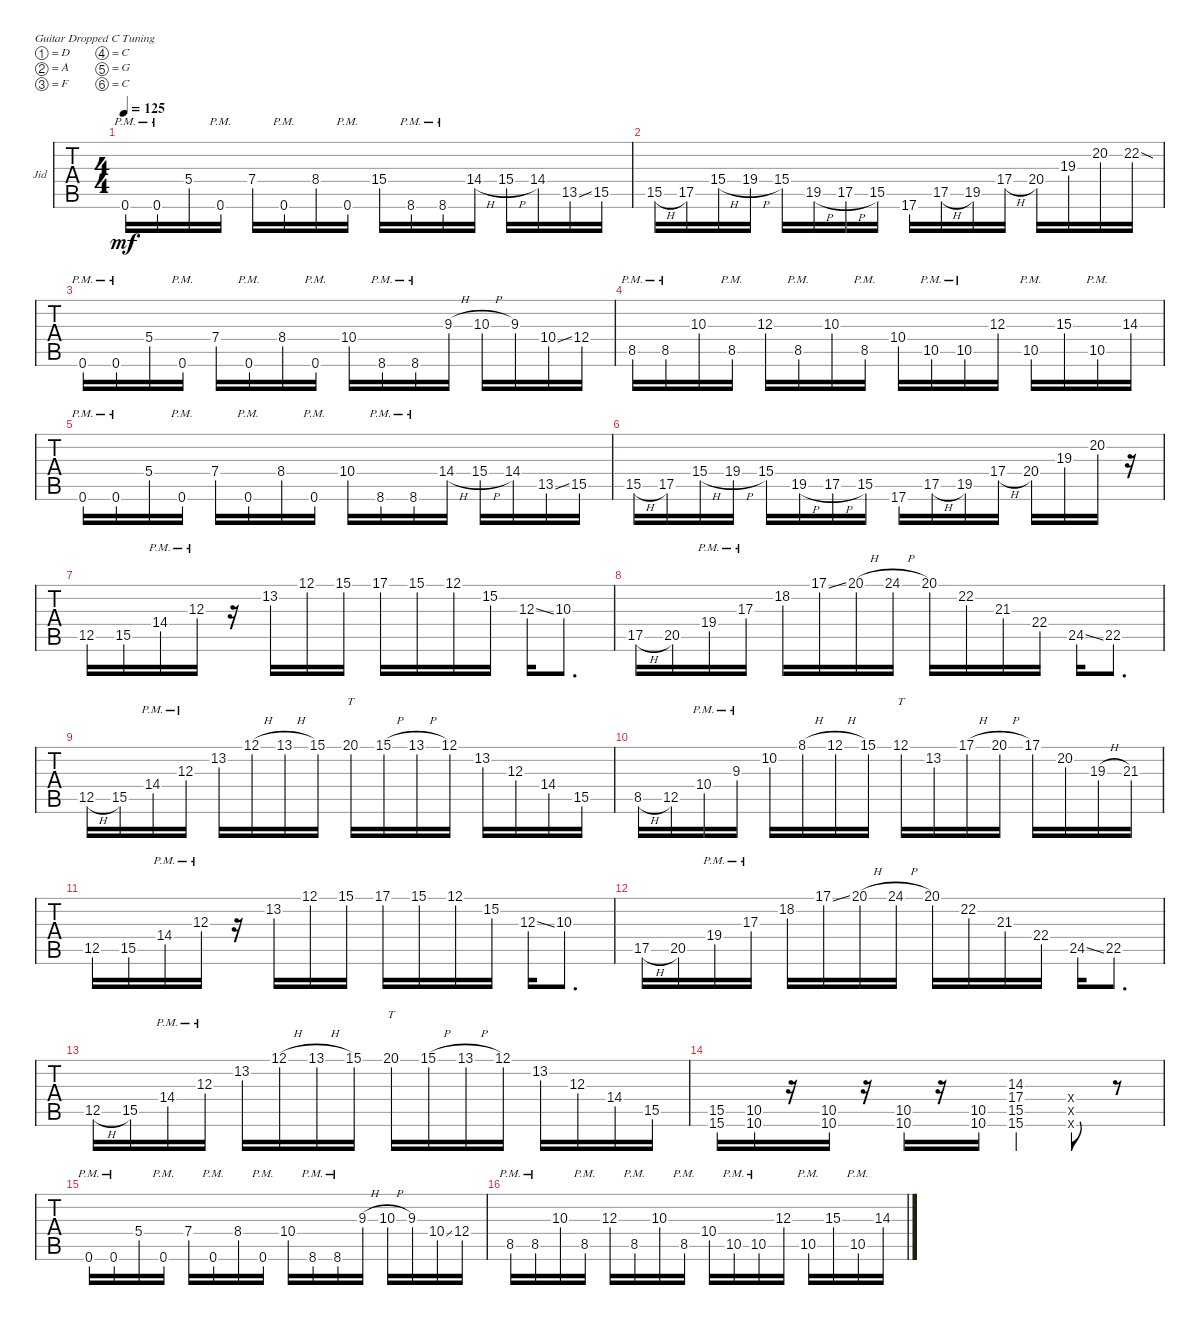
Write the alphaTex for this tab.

\defaultSystemsLayout 4
\bracketExtendMode groupsimilarinstruments
\firstSystemTrackNameOrientation horizontal
\otherSystemsTrackNameOrientation horizontal
\track ("Jid" "Jid") {instrument distortionguitar}
\staff {tabs}
\tuning (D4 A3 F3 C3 G2 C2)
\ts (4 4)
\tempo 125
\clef g2
\ks c
0.6{pm}.16{dy mf} 0.6{pm}.16 5.4.16 0.6{pm}.16 7.4.16 0.6{pm}.16 8.4.16 0.6{pm}.16 15.4.16 8.6{pm}.16 8.6{pm}.16 14.4{h}.16 15.4{h}.16 14.4.16 13.5{ss}.16 15.5.16 |
15.5{h}.16 17.5.16 15.4{h}.16 19.4{h}.16 15.4.16 19.5{h}.16 17.5{h}.16 15.5.16 17.6.16 17.5{h}.16 19.5.16 17.4{h}.16 20.4.16 19.3.16 20.2.16 22.2{sod}.16 |
0.6{pm}.16 0.6{pm}.16 5.4.16 0.6{pm}.16 7.4.16 0.6{pm}.16 8.4.16 0.6{pm}.16 10.4.16 8.6{pm}.16 8.6{pm}.16 9.3{h}.16 10.3{h}.16 9.3.16 10.4{ss}.16 12.4.16 |
8.5{pm}.16 8.5{pm}.16 10.3.16 8.5{pm}.16 12.3.16 8.5{pm}.16 10.3.16 8.5{pm}.16 10.4.16 10.5{pm}.16 10.5{pm}.16 12.3.16 10.5{pm}.16 15.3.16 10.5{pm}.16 14.3.16 |
0.6{pm}.16 0.6{pm}.16 5.4.16 0.6{pm}.16 7.4.16 0.6{pm}.16 8.4.16 0.6{pm}.16 10.4.16 8.6{pm}.16 8.6{pm}.16 14.4{h}.16 15.4{h}.16 14.4.16 13.5{ss}.16 15.5.16 |
15.5{h}.16 17.5.16 15.4{h}.16 19.4{h}.16 15.4.16 19.5{h}.16 17.5{h}.16 15.5.16 17.6.16 17.5{h}.16 19.5.16 17.4{h}.16 20.4.16 19.3.16 20.2.16 r.16 |
12.5.16 15.5.16 14.4{pm}.16 12.3{pm}.16 r.16 13.2.16 12.1.16 15.1.16 17.1.16 15.1.16 12.1.16 15.2.16 12.3{ss}.16 10.3.8{d} |
17.5{h}.16 20.5.16 19.4{pm}.16 17.3{pm}.16 18.2.16 17.1{ss}.16 20.1{h}.16 24.1{h}.16 20.1.16 22.2.16 21.3.16 22.4.16 24.5{ss}.16 22.5.8{d} |
12.5{h}.16 15.5.16 14.4{pm}.16 12.3{pm}.16 13.2.16 12.1{h}.16 13.1{h}.16 15.1.16 20.1.16{tt} 15.1{h}.16 13.1{h}.16 12.1.16 13.2.16 12.3.16 14.4.16 15.5.16 |
8.5{h}.16 12.5.16 10.4{pm}.16 9.3{pm}.16 10.2.16 8.1{h}.16 12.1{h}.16 15.1.16 12.1.16{tt} 13.2.16 17.1{h}.16 20.1{h}.16 17.1.16 20.2.16 19.3{h}.16 21.3.16 |
12.5.16 15.5.16 14.4{pm}.16 12.3{pm}.16 r.16 13.2.16 12.1.16 15.1.16 17.1.16 15.1.16 12.1.16 15.2.16 12.3{ss}.16 10.3.8{d} |
17.5{h}.16 20.5.16 19.4{pm}.16 17.3{pm}.16 18.2.16 17.1{ss}.16 20.1{h}.16 24.1{h}.16 20.1.16 22.2.16 21.3.16 22.4.16 24.5{ss}.16 22.5.8{d} |
12.5{h}.16 15.5.16 14.4{pm}.16 12.3{pm}.16 13.2.16 12.1{h}.16 13.1{h}.16 15.1.16 20.1.16{tt} 15.1{h}.16 13.1{h}.16 12.1.16 13.2.16 12.3.16 14.4.16 15.5.16 |
(15.6 15.5).16 (10.5 10.6).16 r.16 (10.6 10.5).16 r.16 (10.6 10.5).16 r.16 (10.6 10.5).16 (15.6 15.5 17.4 14.3).4 (0.6{x} 0.5{x} 0.4{x}).8 r.8 |
0.6{pm}.16 0.6{pm}.16 5.4.16 0.6{pm}.16 7.4.16 0.6{pm}.16 8.4.16 0.6{pm}.16 10.4.16 8.6{pm}.16 8.6{pm}.16 9.3{h}.16 10.3{h}.16 9.3.16 10.4{ss}.16 12.4.16 |
8.5{pm}.16 8.5{pm}.16 10.3.16 8.5{pm}.16 12.3.16 8.5{pm}.16 10.3.16 8.5{pm}.16 10.4.16 10.5{pm}.16 10.5{pm}.16 12.3.16 10.5{pm}.16 15.3.16 10.5{pm}.16 14.3.16
